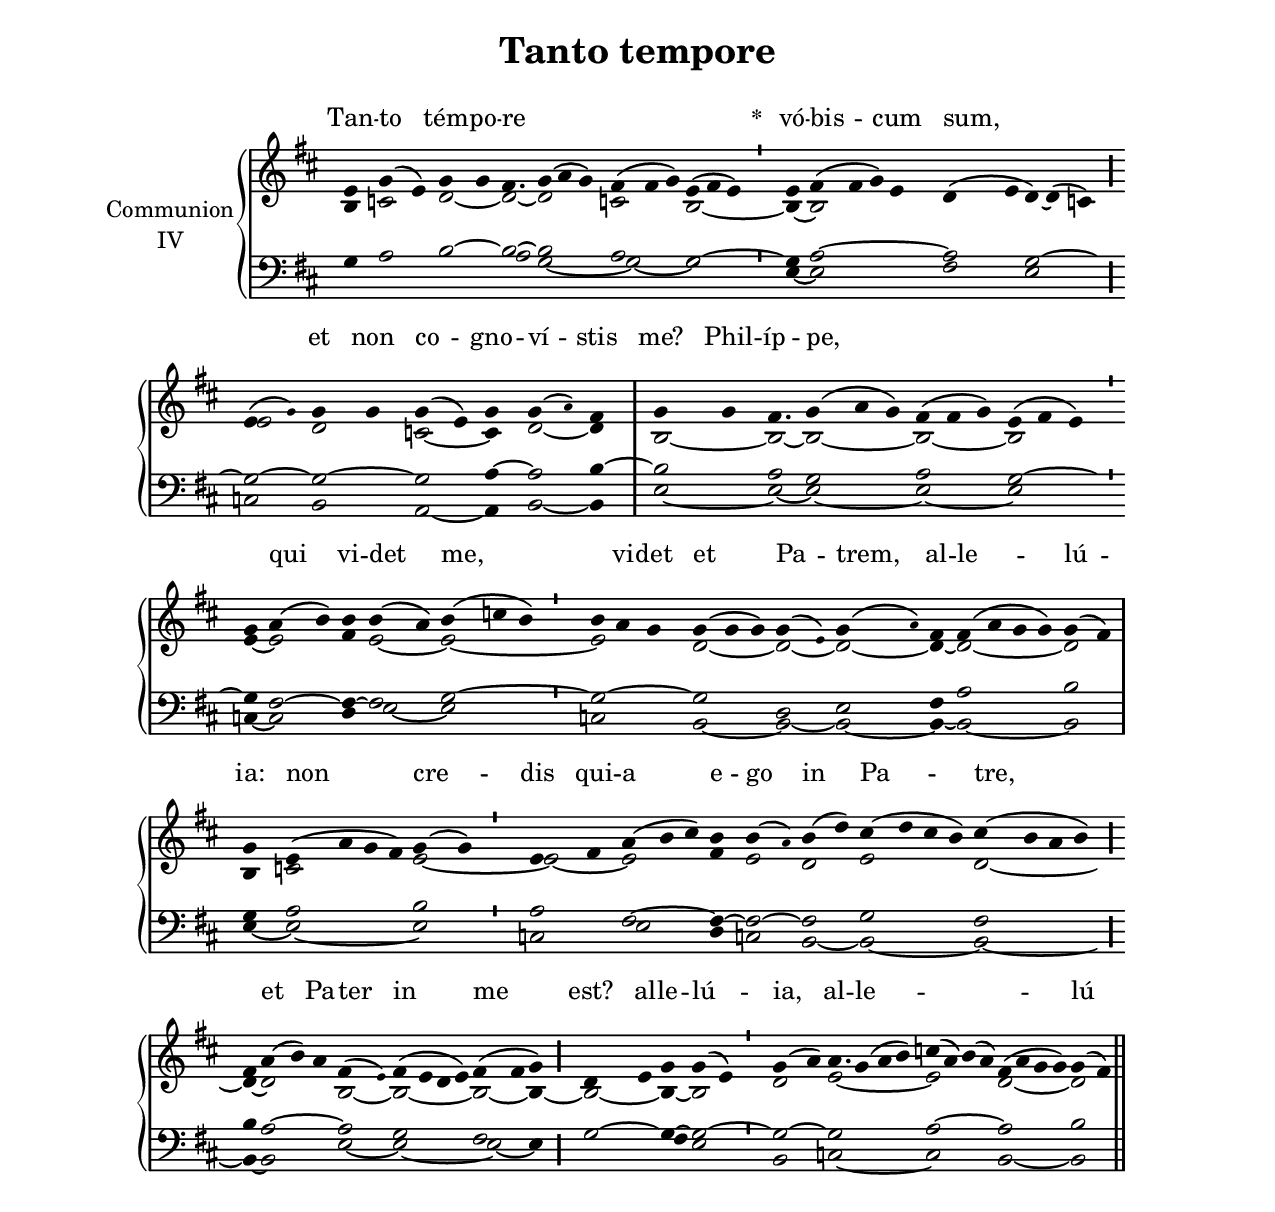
\version "2.18"
\include "gregorian.ly"
\include "noh2.ily"


%Page reference: page iii.168
%(volume.page)

global = {
 \key fis \phrygian
 \cadenzaOn 
}

\header {
  title = \markup \center-column {"Tanto tempore" \vspace #1 }
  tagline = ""
  composer = ""
}

\paper {
 #(include-special-characters)
  oddHeaderMarkup = \markup \fill-line {
    \line {}
    \center-column {
      \on-the-fly #first-page     " "
      \on-the-fly #not-first-page "Tanto tempore"
    }
    \line { \on-the-fly #print-page-number-check-first \fromproperty #'page:page-number-string }
  }
  evenHeaderMarkup = \markup \fill-line {
    \line { \on-the-fly #print-page-number-check-first \fromproperty #'page:page-number-string }
    \center-column { "Tanto tempore" }
    \line {}
  }
}

chantText = \lyricmode {
Tan -- to tém -- po -- re _ _ _ 
\set stanza = " * " vó -- bis -- cum sum, _ 
et non co -- gno -- ví -- stis me? 
Phil -- íp -- pe, _ _ _ qui vi -- det me, _ vi -- det et Pa -- trem, al -- le -- lú -- ia: 
non cre -- dis qui -- a e -- go in Pa -- tre, _ 
et Pa -- ter in me est? 
al -- le -- lú -- ia, al -- le -- _ _ _ lú -- ia. }

chantMusic = {
\tieDown   e'4 g'4 ( e'4) g'4 g'4 fis'4. g'4 ( a'4 g'4) fis'4 ( fis'4 g'4) e'4 ( fis'4 e'4) \divisioMinima
 e'4 fis'4 ( fis'4 g'4) e'4  d'4 ( e'4 d'4) ~ d'4 ( c'4) \divisioMaior
 e'4 ( \once \tweak #'font-size #-4 g' ) g'4 g'4 g'4 ( e'4) g'4 g'4 ( \once \tweak #'font-size #-4 a' ) fis'4 \divisioMaxima
 g'4 g'4 fis'4. g'4 ( a'4 g'4) fis'4 ( fis'4 g'4) e'4 ( fis'4 e'4) \divisioMinima
 g'4 a'4 ( b'4) b'4  b'4 ( a'4) b'4 ( c''4 b'4) \divisioMinima
 b'4 a'4 g'4 g'4 ( g'4 g'4) g'4 ( \once \tweak #'font-size #-4 e' ) g'4 ( \once \tweak #'font-size #-4 a' ) fis'4 fis'4 ( a'4 g'4 g'4) g'4 ( fis'4) \divisioMaxima
 g'4 e'4 ( a'4 g'4 fis'4) g'4 ( g'4) \divisioMinima
 e'4 fis'4 a'4 ( b'4 cis''4) b'4 b'4 ( \once \tweak #'font-size #-4 a' ) b'4 ( d''4) cis''4 ( d''4 cis''4 b'4) cis''4 ( b'4 a'4 b'4) \divisioMaior
 fis'4 a'4 ( b'4) a'4 fis'4 ( \once \tweak #'font-size #-4 e' ) fis'4 ( e'4 d'4 e'4) fis'4 ( fis'4 g'4) \divisioMaior
 d'4 e'4 g'4 g'4 ( e'4) \divisioMinima
 g'4 ( a'4)  a'4. g'4 ( a'4 b'4) c''4 ( a'4) b'4 ( a'4) fis'4 ( a'4 g'4 g'4) g'4 ( fis'4) \finalis

}

altoMusic = {
b4 c'2 d'2 ~ d'2*3/4 ~ d'2*3/2 c'2*3/2 b2*3/2 ~ \divisioMinima
b4 ~ b2*4/2 r2*5/2 \divisioMaior
e'2 d'2 c'2 ~ c'4 d'2 ~ d'4 \divisioMaxima
b2 ~ b2*3/4 ~ b2*3/2 ~ b2*3/2 ~ b2*3/2 \divisioMinima
e'4 ~ e'2 fis'4 e'2 ~ e'2*3/2 ~ \divisioMinima
e'2*3/2 d'2*3/2 ~ d'2 ~ d'2 ~ d'4 ~ d'2*4/2 ~ d'2 \divisioMaxima
b4 c'2*4/2 e'2 ~ \divisioMinima
e'2 ~ e'2*3/2 fis'4 e'2 d'2 e'2*4/2 d'2*4/2 ~ \divisioMaior
d'4 ~ d'2*3/2 b2 ~ b2*4/2 ~ b2 ~ b4 ~ \divisioMaior
b2 ~ b4 ~ b2 \divisioMinima
d'2 e'2*9/4 ~ e'2*4/2 d'2*4/2 ~ d'2 \finalis
}

tenorMusic = {
g4 a2 b2 ~ b2*3/4 ~ b2*3/2 a2*3/2 g2*3/2 ~ \divisioMinima
g4 a2*4/2 ~ a2 g2*3/2 ~ \divisioMaior
g2 ~ g2 ~ g2 a4 ~ a2 b4 ~ \divisioMaxima
b2 a2*3/4 g2*3/2 a2*3/2 g2*3/2 ~ \divisioMinima
g4 fis2 ~ fis4 ~ fis2 g2*3/2 ~ \divisioMinima
g2*3/2 ~ g2*3/2 d2 e2 fis4 a2*4/2 b2 \divisioMaxima
g4 a2*4/2 b2 \divisioMinima
a2 fis2*3/2 ~ fis4 ~ fis2 ~ fis2 g2*4/2 fis2*4/2 \divisioMaior
b4 a2*3/2 ~ a2 g2*4/2 fis2 e4 \divisioMaior
g2 ~ g4 ~ g2 ~ \divisioMinima
g2 ~ g2*9/4 a2*4/2 ~ a2*4/2 b2 \finalis
}

bassMusic = {
r2*5/2 a2*3/4 g2*3/2 ~ g2*3/2 ~ g2*3/2 \divisioMinima
e4 ~ e2*4/2 fis2 e2*3/2 \divisioMaior
c2 b,2 a,2 ~ a,4 b,2 ~ b,4 \divisioMaxima
e2 ~ e2*3/4 ~ e2*3/2 ~ e2*3/2 ~ e2*3/2 \divisioMinima
c4 ~ c2 d4 e2 ~ e2*3/2 \divisioMinima
c2*3/2 b,2*3/2 ~ b,2 ~ b,2 ~ b,4 ~ b,2*4/2 ~ b,2 \divisioMaxima
e4 ~ e2*4/2 ~ e2 \divisioMinima
c2 e2*3/2 d4 c2 b,2 ~ b,2*4/2 ~ b,2*4/2 ~ \divisioMaior
b,4 ~ b,2*3/2 e2 ~ e2*4/2 ~ e2 ~ e4 \divisioMaior
r2 fis4 e2 \divisioMinima
b,2 c2*9/4 ~ c2*4/2 b,2*4/2 ~ b,2 \finalis
}

voiceLines = {
\voiceLineStyle


}

\score{
  <<
    \new GrandStaff <<
      \set GrandStaff.autoBeaming = ##f
      \set GrandStaff.instrumentName = \markup \center-column {
        "Communion"
        "IV"
      }
      \new Staff = up <<
        \new Voice = "chant" {
          \voiceOne \global \chantMusic
        }
        \new Voice {
          \voiceTwo \global \altoMusic
        }
      >>

      \new Staff = down <<
        \clef bass
        \new Voice {
          \voiceOne \global \tenorMusic
        }
        \new Voice {
          \voiceTwo \global \bassMusic
        }
	\new Voice {
        \voiceThree \global \voiceLines
        }
      >>
    >>
    \new Lyrics \lyricsto chant {
      \chantText
    }
  >>
  \layout{
  }
  \midi{
    \tempo 4 = 125
  }
}
